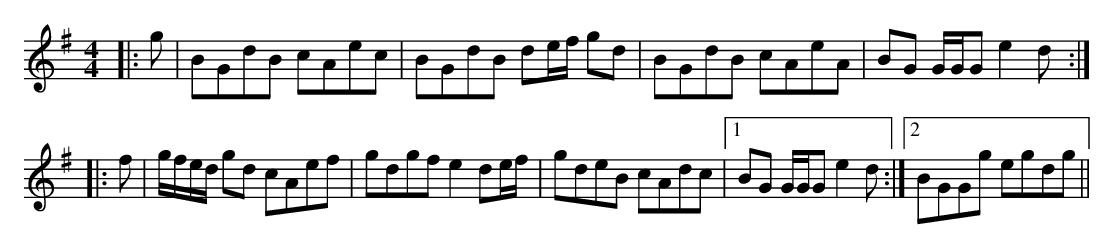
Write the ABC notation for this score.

X:1
M:4/4
K:G
|:g|BGdB cAec|BGdB de/f/ gd|BGdB cAeA|BG G/G/G e2 d:|
|:f|g/f/e/d/ gd cAef|gdgf e2 de/f/|gdeB cAdc|1 BG G/G/G e2 d:|2 BGGg egdg||
